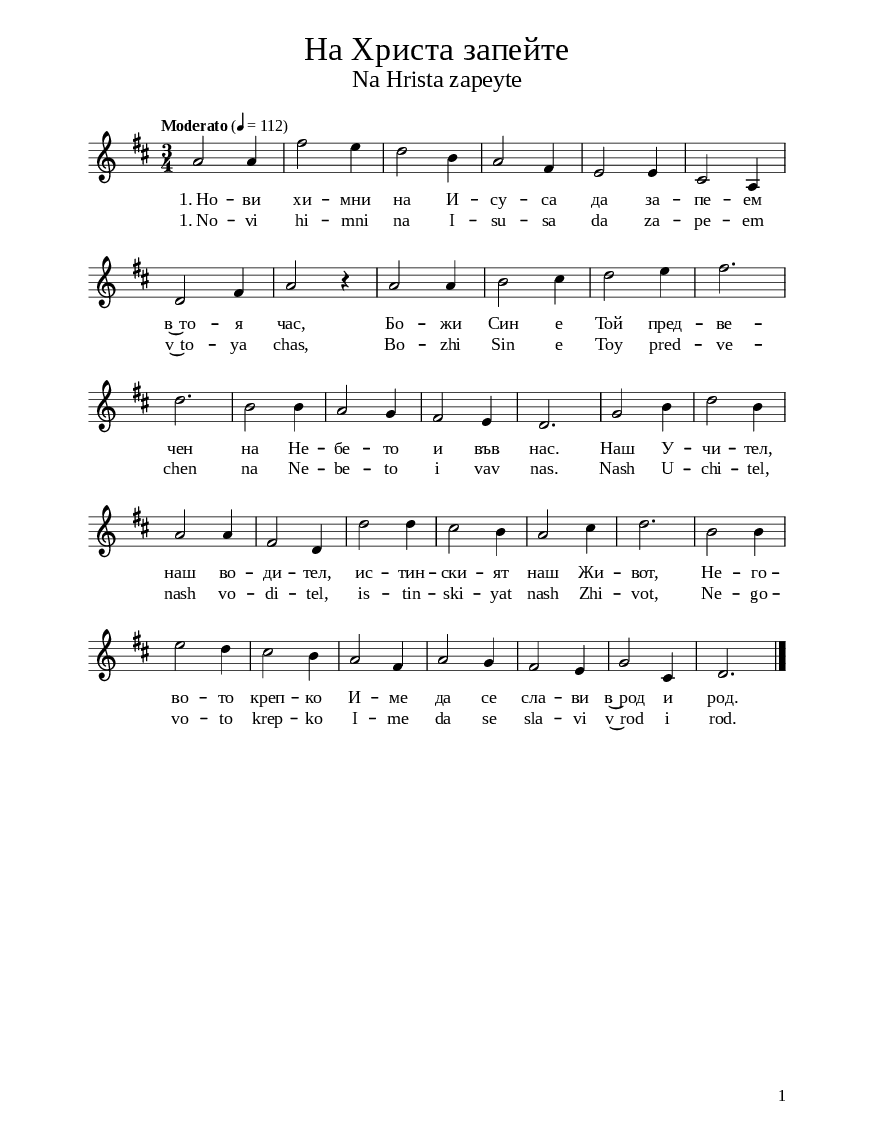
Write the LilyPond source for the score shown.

\version "2.24.0"

% include paper part and global functions
\include "include/globals.ily"

\bookpart {
  \include "include/bookpart-paper.ily"
  \score {
    \include "include/score-layout.ily"

    \new Voice \absolute  {
      \clef treble
      \key d \major
      \time 3/4
      \tempoFunc "Moderato" 4 "112"
      \autoBeamOff


      a'2 a'4| fis''2 e''4| d''2 b'4 | a'2 fis'4 | e'2 e'4 | cis'2 a4 | \break

      d'2 fis'4 | a'2 r4| a'2 a'4| b'2 cis''4 | d''2 e''4| fis''2.| \break

      d''2. |  b'2 b'4| a'2 g'4 | fis'2 e'4 | d'2. | g'2 b'4 | d''2 b'4| \break

      a'2 a'4 | fis'2 d'4 | d''2 d''4 | cis''2 b'4 | a'2 cis''4 | d''2. | b'2 b'4 |  \break

      e''2 d''4 | cis''2 b'4 | a'2 fis'4 | a'2 g'4 | fis'2 e'4 | g'2 cis'4| d'2. | \bar "|." \break
    }

    \addlyrics {
      "1. Но" -- ви хи -- мни на И -- су -- са да за -- пе -- ем
      в~то -- я час, Бо -- жи Син е Той пред -- ве --
      чен на Не -- бе -- то и във нас.  Наш У -- чи -- тел,
      наш во -- ди -- тел, ис -- тин -- ски -- ят наш Жи -- вот, Не -- го --
      во -- то креп -- ко И -- ме да се сла -- ви в~род и род.
    }

    \addlyrics {
      "1. No" -- vi hi -- mni na I -- su -- sa da za -- pe -- em
      v~to -- ya chas, Bo -- zhi Sin e Toy pred -- ve --
      chen na Ne -- be -- to i vav nas.  Nash U -- chi -- tel,
      nash vo -- di -- tel, is -- tin -- ski -- yat nash Zhi -- vot, Ne -- go --
      vo -- to krep -- ko I -- me da se sla -- vi v~rod i rod.
    }

    \header {
      title = \titleFunc "На Христа запейте" "Na Hrista zapeyte"
    }

    \midi{}

  } % score

  \pageBreak

  \markup \fontsize #bgCoupletFontSize {
    \hspace #1
    \override #`(baseline-skip . ,bgCoupletBaselineSkip)
    \column {
      \line {   2.  На Христа запейте химни  }

      \line {   "   " нови в тоз тържествен час, }

      \line {   "   " Той е Божи Син, изпратен }

      \line {   "   " на Земята зарад нас. }

      \line {   "   " Той живота Си положи }

      \line {   "   " от греха да ни спаси, }

      \line {   "   " като смъртник в гроба слезе }

      \line {   "   " мъртвите да възкреси. }
      \line {   "   "}

      \line {   3.  И когато се прослави, }

      \line {   "   " нов завет ни даде Той, }

      \line {   "   " най-великия от всички, }

      \line {   "   " Любовта – закона Свой. }

      \line {   "   " Благовествува и рече: }

      \line {   "   " „Вий сте Мои, Aз Съм ваш, }

      \line {   "   " хората са всички братя, }

      \line {   "   " Бог Отец е татко наш. }

      \line {   "   "}

      \line {  4.  Един друг се залюбете, }

      \line {   "   " тъй се служи на Отца; }

      \line {   "   " и Отец ви всички люби, }

      \line {   "   " като Негови Деца. }

      \line {   "   " Аз съм жив хляб от Небето, }

      \line {   "   " аз съм истинска лоза, }

      \line {   "   " Словото Ми опазете, }

      \line {   "   " заживейте в Любовта! }
      \line {   "   "}

      \line {   5.  Само в нея е живота, }

      \line {   "   " нейна е радостта, }

      \line {   "   " тя създава всяко благо, }

      \line {   "   " тя едничка, Любовта.“ }

      \line {   "   " Тъй ни учеше тогава,  }

      \line {   "   " тъй ни шепне и сега, }

      \line {   "   " и възкръсват ми в душата }

      \line {   "   " тези Негови Слова. }
    }

    \hspace #5
    \override #`(baseline-skip . ,bgCoupletBaselineSkip)
    \column {
      \line {   2.  Na Hrista zapeyte himni  }

      \line {   "   " novi v toz tarzhestven chas, }

      \line {   "   " Toy e Bozhi Sin, izpraten }

      \line {   "   " na Zemyata zarad nas. }

      \line {   "   " Toy zhivota Si polozhi }

      \line {   "   " ot greha da ni spasi, }

      \line {   "   " kato smartnik v groba sleze }

      \line {   "   " martvite da vazkresi. }
      \line {   "   "}

      \line {   3.  I kogato se proslavi, }

      \line {   "   " nov zavet ni dade Toy, }

      \line {   "   " nay-velikia ot vsichki, }

      \line {   "   " Lyubovta – zakona Svoy. }

      \line {   "   " Blagovestvuva i reche: }

      \line {   "   " „Viy ste Moi, Az Sam vash, }

      \line {   "   " horata sa vsichki bratya, }

      \line {   "   " Bog Otets e tatko nash. }

      \line {   "   "}

      \line {  4.  Edin drug se zalyubete, }

      \line {   "   " tay se sluzhi na Ottsa; }

      \line {   "   " i Otets vi vsichki lyubi, }

      \line {   "   " kato Negovi Detsa. }

      \line {   "   " Az sam zhiv hlyab ot Nebeto, }

      \line {   "   " az sam istinska loza, }

      \line {   "   " Slovoto Mi opazete, }

      \line {   "   " zazhiveyte v Lyubovta! }
      \line {   "   "}

      \line {   5.  Samo v neya e zhivota, }

      \line {   "   " neyna e radostta, }

      \line {   "   " tya sazdava vsyako blago, }

      \line {   "   " tya ednichka, Lyubovta.“ }

      \line {   "   " Tay ni ucheshe togava,  }

      \line {   "   " tay ni shepne i sega, }

      \line {   "   " i vazkrasvat mi v dushata }

      \line {   "   " tezi Negovi Slova. }
    } %column
  } % markup

  \pageBreak

  % include foreign translation(s) of the song
  \version "2.20.0"

\markup \fill-line { \fontsize #6 "Mögen wir Jesus besingen" }
\markup \null
\markup \null
\markup \fontsize #+2.5 {
    \hspace #12
    \override #'(baseline-skip . 2)
    \column {
     \line { " " }
     
\line { 1. Mögen wir Jesus mit neuen Hymnen}

\line { "   "in dieser Stunde besingen;}

\line { "   "Er ist der ewige Sohn Gottes }

\line { "   "im Himmel und in uns.}

\line { "   "Unser Meister, unser Führer, }

\line { "   "unser wahres Leben,}

\line { "   "sein starker Name sei gepriesen}

\line { "   "von Geschlecht zu Geschlecht.}

  \line { " " }

\line { 2. Singt zu Christus neue Hymnen}

\line { "   "in dieser festlichen Stunde,}

\line { "   "Er ist der Sohn Gottes, }

\line { "   "der auf die Erde um unsertwillen gesendet wurde.}

\line { "   "Er gab sein Leben, um uns von der Sünde zu retten, }

\line { "   "wie ein Sterbender stieg er in das Grab hinab,}

\line { "   "um die Toten auferstehen zu lassen. }

  \line { " " }

\line { 3. Und nachdem er gepriesen worden war,}

\line { "   "gab er uns ein neues Testament,}

\line { "   "das größte von allen:}

\line { "   "die Liebe – sein Gesetz. }

\line { "   "Er verkündete die frohe Botschaft und sagte:}

\line { "   "Ihr seid mein, ich bin euer,}

\line { "   "alle Menschen sind Brüder,}

\line { "   "Gottvater ist unser Vater.}


  \line { " " }
\line { 4. Liebet einander, }

\line { "   "so dienen wir unserem Vater,}

\line { "   "und der Vater liebt euch alle}
 
\line { "   "wie Seine eigenen Kinder.}

\line { "   "Ich bin das lebendige Brot vom Himmel, }

\line { "   "ich bin der wahre Weinstock;}

\line { "   "bewahrt Mein Wort und}

\line { "   "lebt in Liebe!}
  \line { " " }
\line { 5. Nur in ihr ist das Leben;}

\line { "   "in ihr ist auch die Freude,}

\line { "   "sie erschafft alles Gute  –}

\line { "   "einzig sie  – die Liebe.}

\line { "   "So lehrte Er uns damals,}

\line { "   "so flüstert er uns jetzt auch zu, }

\line { "   "und in meiner Seele }

\line { "   "erwachen seine Worte zum Leben. }
          
     
           }
       
    }    


} % bookpart
